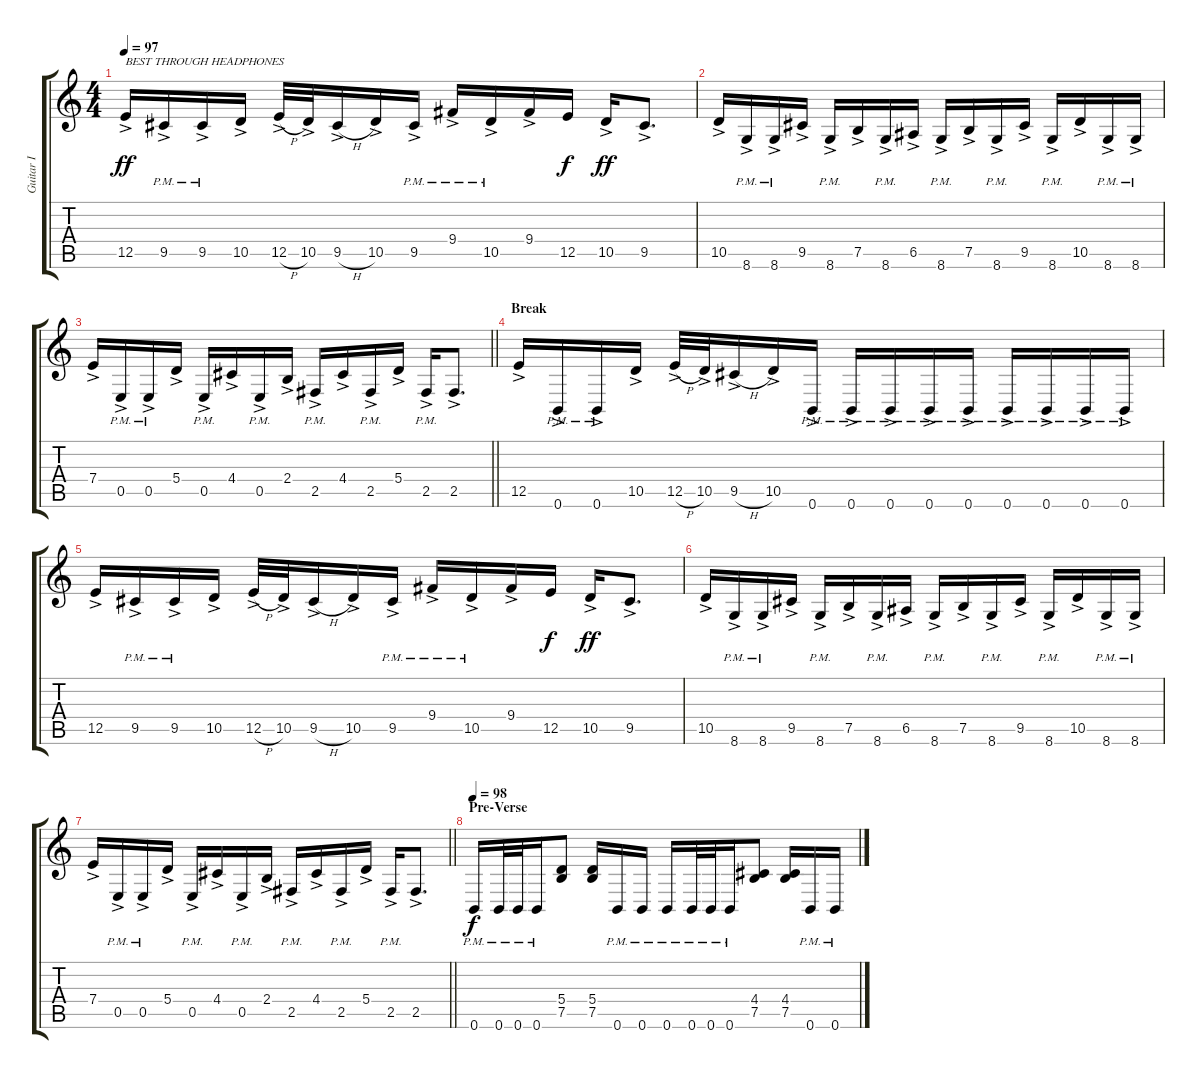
\track ("Guitar I" "Guitar I") {instrument distortionguitar}
\staff {score tabs}
\tuning (B3 Gb3 D3 A2 E2 B1) {hide}
\ts (4 4)
\tempo 97
\clef g2
\ks c
12.5{ac}.16{txt "BEST THROUGH HEADPHONES" dy ff} 9.5{ac pm}.16 9.5{ac pm}.16 10.5{ac}.16 12.5{h ac}.32 10.5{ac}.32 9.5{h ac}.16 10.5{ac}.16 9.5{ac pm}.16 9.4{ac pm}.16 10.5{ac pm}.16 9.4{ac}.16 12.5.16{dy f} 10.5{ac}.16{dy ff} 9.5{ac}.8{d} |
10.5{ac}.16 8.6{ac pm}.16 8.6{ac pm}.16 9.5{ac}.16 8.6{ac pm}.16 7.5{ac}.16 8.6{ac pm}.16 6.5{ac}.16 8.6{ac pm}.16 7.5{ac}.16 8.6{ac pm}.16 9.5{ac}.16 8.6{ac pm}.16 10.5{ac}.16 8.6{ac pm}.16 8.6{ac pm}.16 |
\barLineRight lightlight
7.4{ac}.16 0.5{ac pm}.16 0.5{ac pm}.16 5.4{ac}.16 0.5{ac pm}.16 4.4{ac}.16 0.5{ac pm}.16 2.4{ac}.16 2.5{ac pm}.16 4.4{ac}.16 2.5{ac pm}.16 5.4{ac}.16 2.5{ac pm}.16 2.5{ac}.8{d} |
\section ("" "Break")
12.5{ac}.16 0.6{ac pm}.16 0.6{ac pm}.16 10.5{ac}.16 12.5{h ac}.32 10.5{ac}.32 9.5{h ac}.16 10.5{ac}.16 0.6{ac pm}.16 0.6{ac pm}.16 0.6{ac pm}.16 0.6{ac pm}.16 0.6{ac pm}.16 0.6{ac pm}.16 0.6{ac pm}.16 0.6{ac pm}.16 0.6{ac pm}.16 |
12.5{ac}.16 9.5{ac pm}.16 9.5{ac pm}.16 10.5{ac}.16 12.5{h ac}.32 10.5{ac}.32 9.5{h ac}.16 10.5{ac}.16 9.5{ac pm}.16 9.4{ac pm}.16 10.5{ac pm}.16 9.4{ac}.16 12.5.16{dy f} 10.5{ac}.16{dy ff} 9.5{ac}.8{d} |
10.5{ac}.16 8.6{ac pm}.16 8.6{ac pm}.16 9.5{ac}.16 8.6{ac pm}.16 7.5{ac}.16 8.6{ac pm}.16 6.5{ac}.16 8.6{ac pm}.16 7.5{ac}.16 8.6{ac pm}.16 9.5{ac}.16 8.6{ac pm}.16 10.5{ac}.16 8.6{ac pm}.16 8.6{ac pm}.16 |
\barLineRight lightlight
7.4{ac}.16 0.5{ac pm}.16 0.5{ac pm}.16 5.4{ac}.16 0.5{ac pm}.16 4.4{ac}.16 0.5{ac pm}.16 2.4{ac}.16 2.5{ac pm}.16 4.4{ac}.16 2.5{ac pm}.16 5.4{ac}.16 2.5{ac pm}.16 2.5{ac}.8{d} |
\section ("" "Pre-Verse")
\tempo 98
0.6{pm}.16{dy f} 0.6{pm}.32 0.6{pm}.32 0.6{pm}.16 (5.4 7.5).8 (5.4 7.5).16 0.6{pm}.16 0.6{pm}.16 0.6{pm}.16 0.6{pm}.32 0.6{pm}.32 0.6{pm}.16 (4.4 7.5).8 (4.4 7.5).16 0.6{pm}.16 0.6{pm}.16
